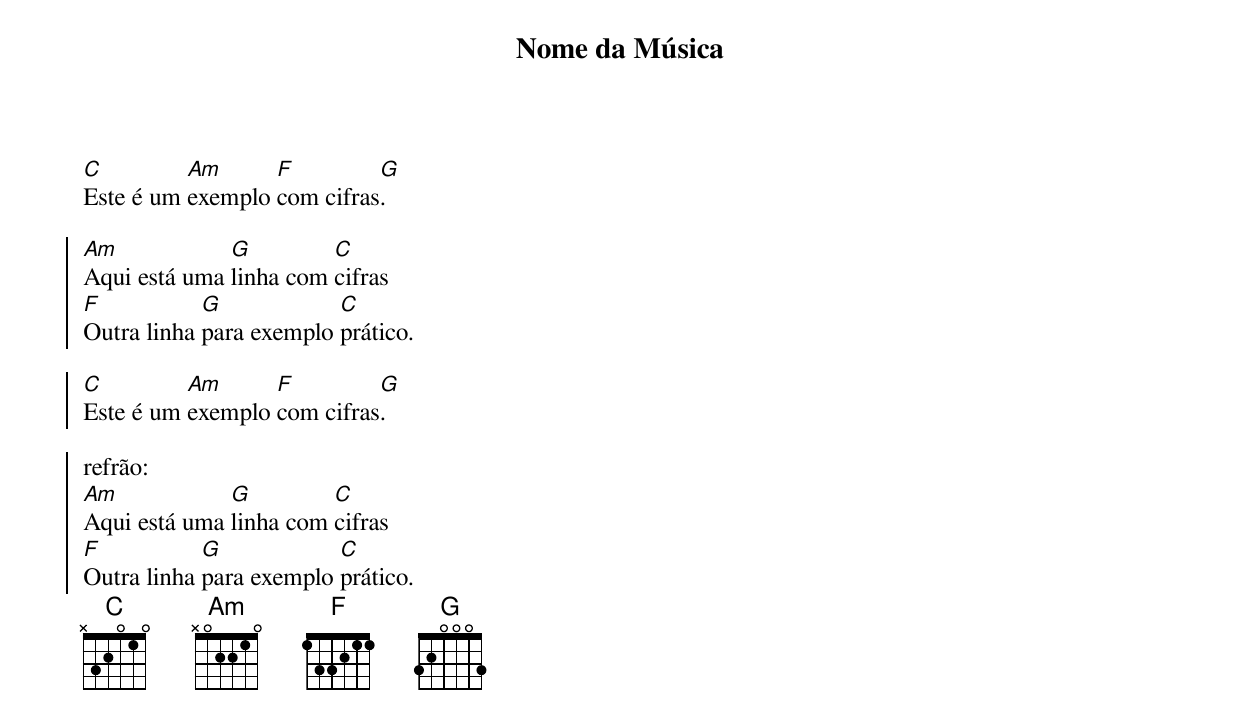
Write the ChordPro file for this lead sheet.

{title: Nome da Música}
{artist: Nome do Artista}

[C]Este é um [Am]exemplo [F]com cifras[G].

{soc}
[Am]Aqui está uma [G]linha com [C]cifras
[F]Outra linha [G]para exemplo [C]prático.

[C]Este é um [Am]exemplo [F]com cifras[G].

refrão:
[Am]Aqui está uma [G]linha com [C]cifras
[F]Outra linha [G]para exemplo [C]prático.
{eoc}
